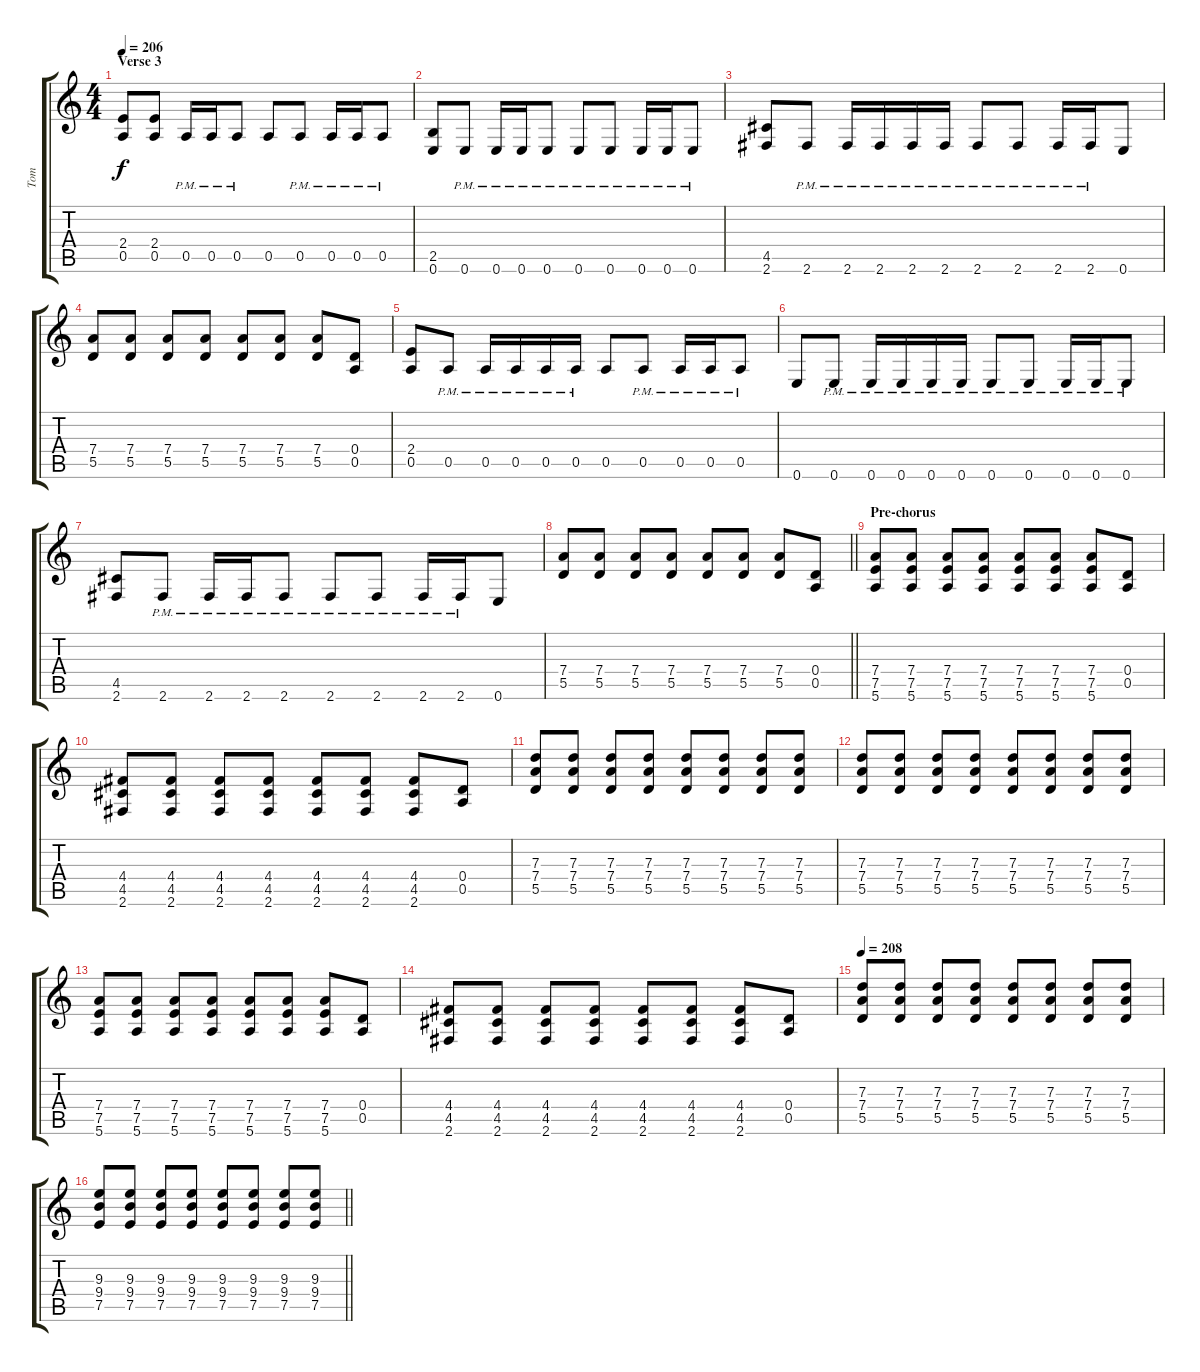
\track ("Tom" "Tom") {instrument distortionguitar}
\staff {score tabs}
\tuning (E4 B3 G3 D3 A2 E2) {hide}
\ts (4 4)
\section ("" "Verse 3")
\tempo 206
\clef g2
\ks c
(2.4 0.5).8{dy f} (2.4 0.5).8 0.5{pm}.16 0.5{pm}.16 0.5{pm}.8 0.5.8 0.5{pm}.8 0.5{pm}.16 0.5{pm}.16 0.5{pm}.8 |
(2.5 0.6).8 0.6{pm}.8 0.6{pm}.16 0.6{pm}.16 0.6{pm}.8 0.6{pm}.8 0.6{pm}.8 0.6{pm}.16 0.6{pm}.16 0.6{pm}.8 |
(4.5 2.6).8 2.6{pm}.8 2.6{pm}.16 2.6{pm}.16 2.6{pm}.16 2.6{pm}.16 2.6{pm}.8 2.6{pm}.8 2.6{pm}.16 2.6{pm}.16 0.6.8 |
(7.4 5.5).8 (7.4 5.5).8 (7.4 5.5).8 (7.4 5.5).8 (7.4 5.5).8 (7.4 5.5).8 (7.4 5.5).8 (0.4 0.5).8 |
(2.4 0.5).8 0.5{pm}.8 0.5{pm}.16 0.5{pm}.16 0.5{pm}.16 0.5{pm}.16 0.5.8 0.5{pm}.8 0.5{pm}.16 0.5{pm}.16 0.5{pm}.8 |
0.6.8 0.6{pm}.8 0.6{pm}.16 0.6{pm}.16 0.6{pm}.16 0.6{pm}.16 0.6{pm}.8 0.6{pm}.8 0.6{pm}.16 0.6{pm}.16 0.6{pm}.8 |
(4.5 2.6).8 2.6{pm}.8 2.6{pm}.16 2.6{pm}.16 2.6{pm}.8 2.6{pm}.8 2.6{pm}.8 2.6{pm}.16 2.6{pm}.16 0.6.8 |
\barLineRight lightlight
(7.4 5.5).8 (7.4 5.5).8 (7.4 5.5).8 (7.4 5.5).8 (7.4 5.5).8 (7.4 5.5).8 (7.4 5.5).8 (0.4 0.5).8 |
\section ("" "Pre-chorus")
(7.4 7.5 5.6).8 (7.4 7.5 5.6).8 (7.4 7.5 5.6).8 (7.4 7.5 5.6).8 (7.4 7.5 5.6).8 (7.4 7.5 5.6).8 (7.4 7.5 5.6).8 (0.4 0.5).8 |
(4.4 4.5 2.6).8 (4.4 4.5 2.6).8 (4.4 4.5 2.6).8 (4.4 4.5 2.6).8 (4.4 4.5 2.6).8 (4.4 4.5 2.6).8 (4.4 4.5 2.6).8 (0.4 0.5).8 |
(7.3 7.4 5.5).8 (7.3 7.4 5.5).8 (7.3 7.4 5.5).8 (7.3 7.4 5.5).8 (7.3 7.4 5.5).8 (7.3 7.4 5.5).8 (7.3 7.4 5.5).8 (7.3 7.4 5.5).8 |
(7.3 7.4 5.5).8 (7.3 7.4 5.5).8 (7.3 7.4 5.5).8 (7.3 7.4 5.5).8 (7.3 7.4 5.5).8 (7.3 7.4 5.5).8 (7.3 7.4 5.5).8 (7.3 7.4 5.5).8 |
(7.4 7.5 5.6).8 (7.4 7.5 5.6).8 (7.4 7.5 5.6).8 (7.4 7.5 5.6).8 (7.4 7.5 5.6).8 (7.4 7.5 5.6).8 (7.4 7.5 5.6).8 (0.4 0.5).8 |
(4.4 4.5 2.6).8 (4.4 4.5 2.6).8 (4.4 4.5 2.6).8 (4.4 4.5 2.6).8 (4.4 4.5 2.6).8 (4.4 4.5 2.6).8 (4.4 4.5 2.6).8 (0.4 0.5).8 |
\tempo 208
(7.3 7.4 5.5).8 (7.3 7.4 5.5).8 (7.3 7.4 5.5).8 (7.3 7.4 5.5).8 (7.3 7.4 5.5).8 (7.3 7.4 5.5).8 (7.3 7.4 5.5).8 (7.3 7.4 5.5).8 |
\barLineRight lightlight
(9.3 9.4 7.5).8 (9.3 9.4 7.5).8 (9.3 9.4 7.5).8 (9.3 9.4 7.5).8 (9.3 9.4 7.5).8 (9.3 9.4 7.5).8 (9.3 9.4 7.5).8 (9.3 9.4 7.5).8
